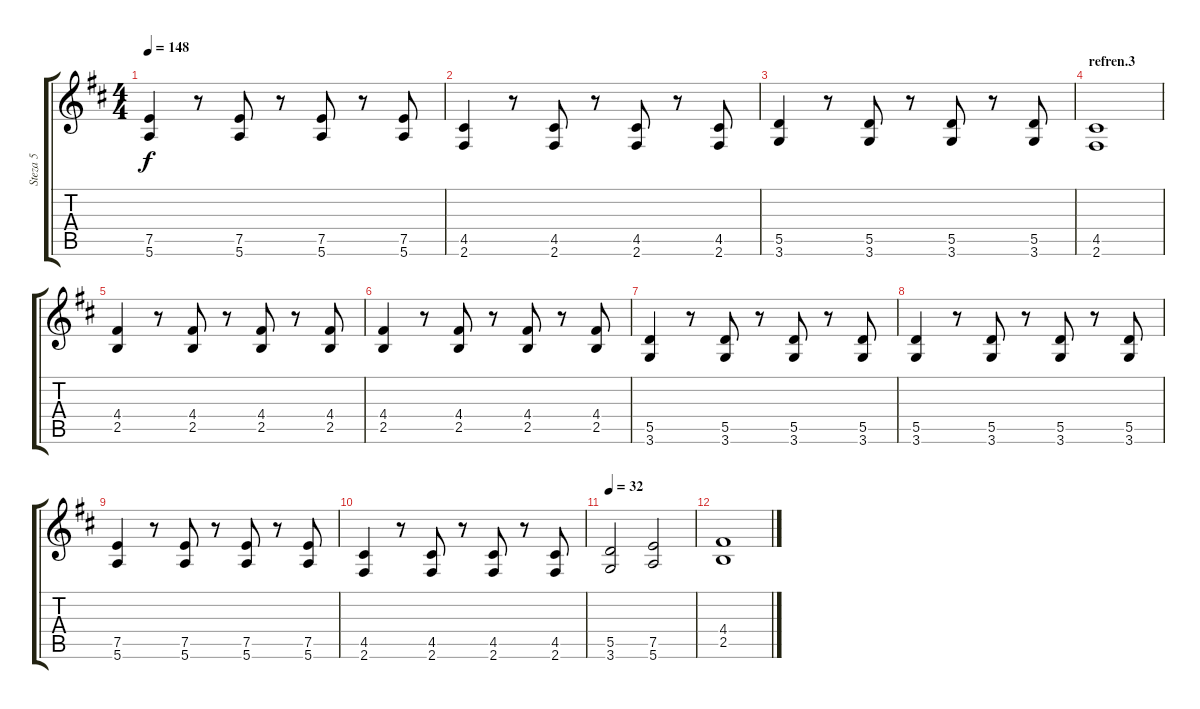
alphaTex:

\track ("Steza 5" "Steza 5") {instrument distortionguitar}
\staff {score tabs}
\tuning (E4 B3 G3 D3 A2 E2) {hide}
\ts (4 4)
\tempo 148
\clef g2
\ks d
(7.5 5.6).4{dy f} r.8 (7.5 5.6).8 r.8 (7.5 5.6).8 r.8 (7.5 5.6).8 |
(4.5 2.6).4 r.8 (4.5 2.6).8 r.8 (4.5 2.6).8 r.8 (4.5 2.6).8 |
(5.5 3.6).4 r.8 (5.5 3.6).8 r.8 (5.5 3.6).8 r.8 (5.5 3.6).8 |
\section ("" "refren.3")
(4.5 2.6).1 |
(4.4 2.5).4 r.8 (4.4 2.5).8 r.8 (4.4 2.5).8 r.8 (4.4 2.5).8 |
(4.4 2.5).4 r.8 (4.4 2.5).8 r.8 (4.4 2.5).8 r.8 (4.4 2.5).8 |
(5.5 3.6).4 r.8 (5.5 3.6).8 r.8 (5.5 3.6).8 r.8 (5.5 3.6).8 |
(5.5 3.6).4 r.8 (5.5 3.6).8 r.8 (5.5 3.6).8 r.8 (5.5 3.6).8 |
(7.5 5.6).4 r.8 (7.5 5.6).8 r.8 (7.5 5.6).8 r.8 (7.5 5.6).8 |
(4.5 2.6).4 r.8 (4.5 2.6).8 r.8 (4.5 2.6).8 r.8 (4.5 2.6).8 |
\tempo 32
(5.5 3.6).2 (7.5 5.6).2 |
(4.4 2.5).1
